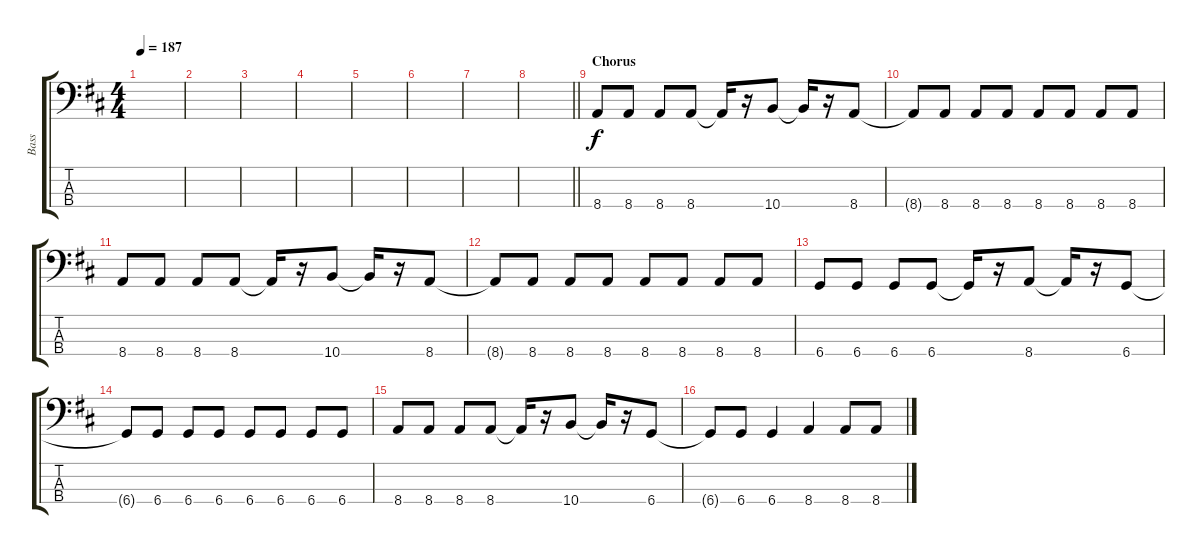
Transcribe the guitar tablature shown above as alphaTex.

\track ("Bass" "Bass") {instrument electricbasspick}
\staff {score tabs}
\tuning (Gb2 Db2 Ab1 Db1) {hide}
\ts (4 4)
\tempo 187
\clef f4
\ks d
|
|
|
|
|
|
|
\barLineRight lightlight
|
\section ("" "Chorus")
8.4.8 8.4.8 8.4.8 8.4.8 8.4{t}.16 r.16 10.4.8 10.4{t}.16 r.16 8.4.8 |
8.4{t}.8 8.4.8 8.4.8 8.4.8 8.4.8 8.4.8 8.4.8 8.4.8 |
8.4.8 8.4.8 8.4.8 8.4.8 8.4{t}.16 r.16 10.4.8 10.4{t}.16 r.16 8.4.8 |
8.4{t}.8 8.4.8 8.4.8 8.4.8 8.4.8 8.4.8 8.4.8 8.4.8 |
6.4.8 6.4.8 6.4.8 6.4.8 6.4{t}.16 r.16 8.4.8 8.4{t}.16 r.16 6.4.8 |
6.4{t}.8 6.4.8 6.4.8 6.4.8 6.4.8 6.4.8 6.4.8 6.4.8 |
8.4.8 8.4.8 8.4.8 8.4.8 8.4{t}.16 r.16 10.4.8 10.4{t}.16 r.16 6.4.8 |
6.4{t}.8 6.4.8 6.4.4 8.4.4 8.4.8 8.4.8
